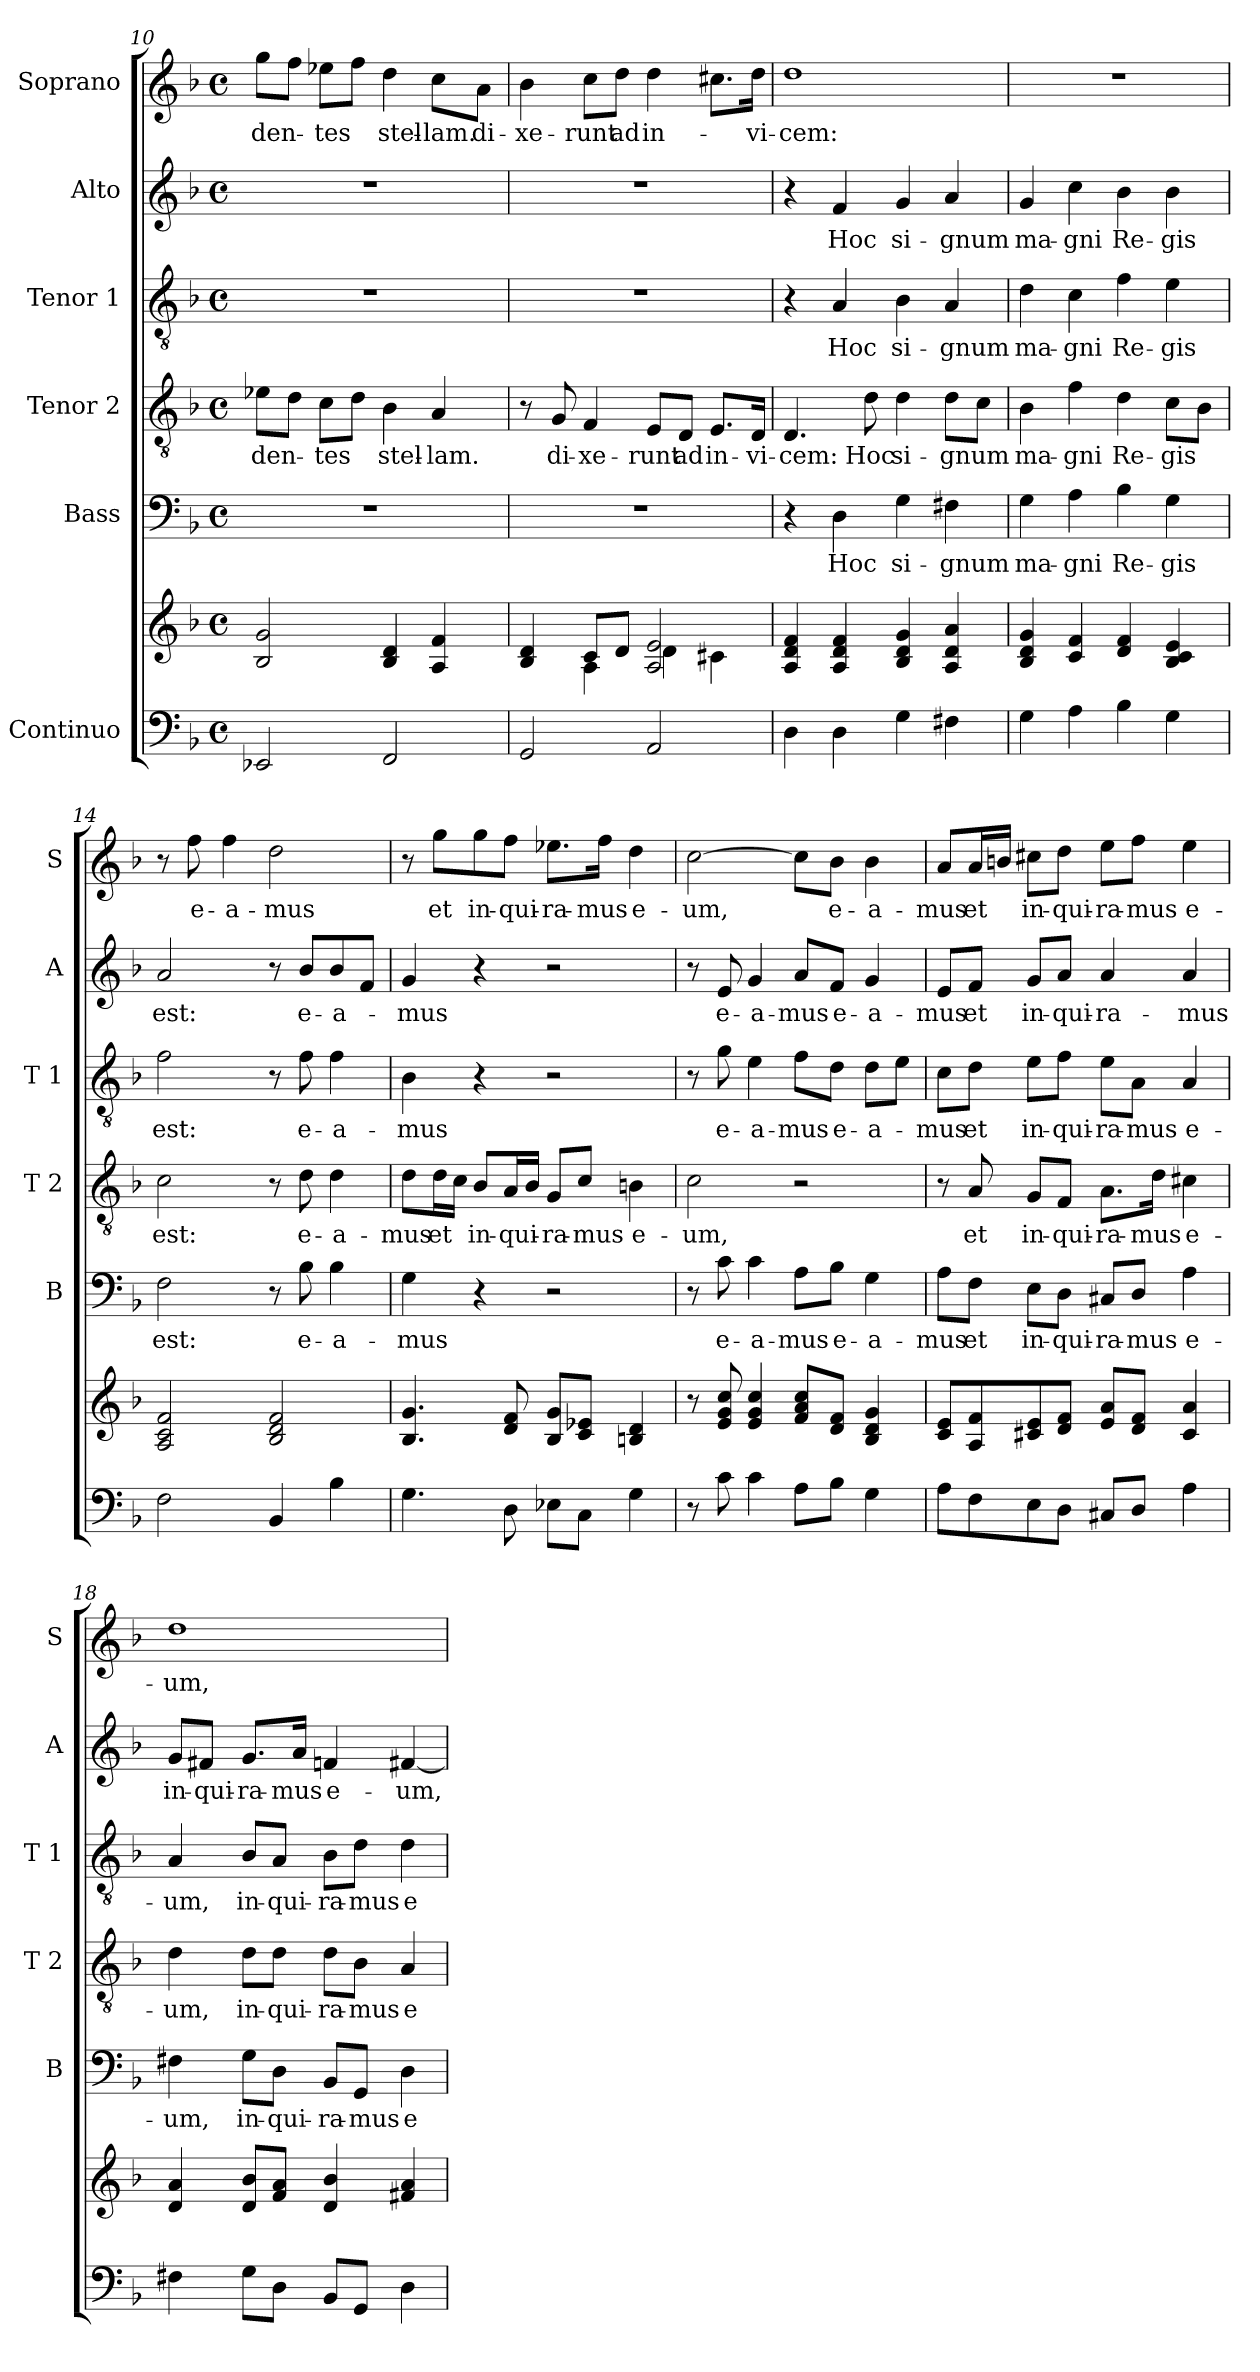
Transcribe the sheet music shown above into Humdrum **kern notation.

**kern	**kern	**kern	**text	**kern	**text	**kern	**text	**kern	**text	**kern	**text
*part6	*part6	*part5	*part5	*part4	*part4	*part3	*part3	*part2	*part2	*part1	*part1
*staff7	*staff6	*staff5	*staff5	*staff4	*staff4	*staff3	*staff3	*staff2	*staff2	*staff1	*staff1
*I"Continuo	*	*I"Bass	*	*I"Tenor 2	*	*I"Tenor 1	*	*I"Alto	*	*I"Soprano	*
*	*	*I'B	*	*I'T 2	*	*I'T 1	*	*I'A	*	*I'S	*
*clefF4	*clefG2	*clefF4	*	*clefGv2	*	*clefGv2	*	*clefG2	*	*clefG2	*
*k[b-]	*k[b-]	*k[b-]	*	*k[b-]	*	*k[b-]	*	*k[b-]	*	*k[b-]	*
*F:	*F:	*F:	*	*F:	*	*F:	*	*F:	*	*F:	*
*M4/4	*M4/4	*M4/4	*	*M4/4	*	*M4/4	*	*M4/4	*	*M4/4	*
*met(c)	*met(c)	*met(c)	*	*met(c)	*	*met(c)	*	*met(c)	*	*met(c)	*
=10	=10	=10	=10	=10	=10	=10	=10	=10	=10	=10	=10
!	!	!	!	!	!LO:LY:b	!	!	!	!	!	!LO:LY:b
2EE-X/	2B-!/ 2g!/	1r	.	8e-X\L	-den-	1r	.	1r	.	8gg\L	-den-
.	.	.	.	8d\J	.	.	.	.	.	8ff\J	.
!	!	!	!	!	!LO:LY:b	!	!	!	!	!	!LO:LY:b
.	.	.	.	8c\L	-tes	.	.	.	.	8ee-X\L	-tes
.	.	.	.	8d\J	.	.	.	.	.	8ff\J	.
!	!	!	!	!	!LO:LY:b	!	!	!	!	!	!LO:LY:b
2FF/	4B-!/ 4d!/	.	.	4B-\	stel-	.	.	.	.	4dd\	stel-
!	!	!	!	!	!LO:LY:b	!	!	!	!	!	!LO:LY:b
.	4A!/ 4f!/	.	.	4A/	-lam.	.	.	.	.	8cc\L	-lam.
!	!	!	!	!	!	!	!	!	!	!	!LO:LY:b
.	.	.	.	.	.	.	.	.	.	8a\J	di-
!!LO:PB:g=z
=11	=11	=11	=11	=11	=11	=11	=11	=11	=11	=11	=11
*	*^	*	*	*	*	*	*	*	*	*	*
!	!	!	!	!	!	!	!	!	!	!	!	!LO:LY:b
2GG/	4B-!/ 4d!/	4ryy	1r	.	8r	.	1r	.	1r	.	4b-\	-xe-
!	!	!	!	!	!	!LO:LY:b	!	!	!	!	!	!
.	.	.	.	.	8G/	di-	.	.	.	.	.	.
!	!	!	!	!	!	!LO:LY:b	!	!	!	!	!	!LO:LY:b
.	8c!/L	4A!\	.	.	4F/	-xe-	.	.	.	.	8cc\L	-runt
!	!	!	!	!	!	!	!	!	!	!	!	!LO:LY:b
.	8d!/J	.	.	.	.	.	.	.	.	.	8dd\J	ad
!	!	!	!	!	!	!LO:LY:b	!	!	!	!	!	!LO:LY:b
2AA/	2A!/ 2e!/	4d!\	.	.	8E/L	-runt	.	.	.	.	4dd\	in-
!	!	!	!	!	!	!LO:LY:b	!	!	!	!	!	!
.	.	.	.	.	8D/J	ad	.	.	.	.	.	.
!	!	!	!	!	!	!LO:LY:b	!	!	!	!	!	!
.	.	4c#X!\	.	.	8.E/L	in-	.	.	.	.	8.cc#X\L	.
!	!	!	!	!	!	!LO:LY:b	!	!	!	!	!	!LO:LY:b
.	.	.	.	.	16D/Jk	-vi-	.	.	.	.	16dd\Jk	-vi-
*	*v	*v	*	*	*	*	*	*	*	*	*	*
=12	=12	=12	=12	=12	=12	=12	=12	=12	=12	=12	=12
!	!	!	!	!	!LO:LY:b	!	!	!	!	!	!LO:LY:b
4D\	4A!/ 4d!/ 4f!/	4r	.	4.D/	-cem:	4r	.	4r	.	1dd	-cem:
!	!	!	!LO:LY:b	!	!	!	!LO:LY:b	!	!LO:LY:b	!	!
4D\	4A!/ 4d!/ 4f!/	4D\	Hoc	.	.	4A/	Hoc	4f/	Hoc	.	.
!	!	!	!	!	!LO:LY:b	!	!	!	!	!	!
.	.	.	.	8d\	Hoc	.	.	.	.	.	.
!	!	!	!LO:LY:b	!	!LO:LY:b	!	!LO:LY:b	!	!LO:LY:b	!	!
4G\	4B-!/ 4d!/ 4g!/	4G\	si-	4d\	si-	4B-\	si-	4g/	si-	.	.
!	!	!	!LO:LY:b	!	!LO:LY:b	!	!LO:LY:b	!	!LO:LY:b	!	!
4F#X\	4A!/ 4d!/ 4a!/	4F#X\	-gnum	8d\L	-gnum	4A/	-gnum	4a/	-gnum	.	.
.	.	.	.	8c\J	.	.	.	.	.	.	.
=13	=13	=13	=13	=13	=13	=13	=13	=13	=13	=13	=13
!	!	!	!LO:LY:b	!	!LO:LY:b	!	!LO:LY:b	!	!LO:LY:b	!	!
4G\	4B-!/ 4d!/ 4g!/	4G\	ma-	4B-\	ma-	4d\	ma-	4g/	ma-	1r	.
!	!	!	!LO:LY:b	!	!LO:LY:b	!	!LO:LY:b	!	!LO:LY:b	!	!
4A\	4c!/ 4f!/	4A\	-gni	4f\	-gni	4c\	-gni	4cc\	-gni	.	.
!	!	!	!LO:LY:b	!	!LO:LY:b	!	!LO:LY:b	!	!LO:LY:b	!	!
4B-\	4d!/ 4f!/	4B-\	Re-	4d\	Re-	4f\	Re-	4b-\	Re-	.	.
!	!	!	!LO:LY:b	!	!LO:LY:b	!	!LO:LY:b	!	!LO:LY:b	!	!
4G\	4B-!/ 4c!/ 4e!/	4G\	-gis	8c\L	-gis	4e\	-gis	4b-\	-gis	.	.
.	.	.	.	8B-\J	.	.	.	.	.	.	.
=14	=14	=14	=14	=14	=14	=14	=14	=14	=14	=14	=14
!	!	!	!LO:LY:b	!	!LO:LY:b	!	!LO:LY:b	!	!LO:LY:b	!	!
2F\	2A!/ 2c!/ 2f!/	2F\	est:	2c\	est:	2f\	est:	2a/	est:	8r	.
!	!	!	!	!	!	!	!	!	!	!	!LO:LY:b
.	.	.	.	.	.	.	.	.	.	8ff\	e-
!	!	!	!	!	!	!	!	!	!	!	!LO:LY:b
.	.	.	.	.	.	.	.	.	.	4ff\	-a-
!	!	!	!	!	!	!	!	!	!	!	!LO:LY:b
4BB-/	2B-!/ 2d!/ 2f!/	8r	.	8r	.	8r	.	8r	.	2dd\	-mus
!	!	!	!LO:LY:b	!	!LO:LY:b	!	!LO:LY:b	!	!LO:LY:b	!	!
.	.	8B-\	e-	8d\	e-	8f\	e-	8b-/L	e-	.	.
!	!	!	!LO:LY:b	!	!LO:LY:b	!	!LO:LY:b	!	!LO:LY:b	!	!
4B-\	.	4B-\	-a-	4d\	-a-	4f\	-a-	8b-/	-a-	.	.
.	.	.	.	.	.	.	.	8f/J	.	.	.
=15	=15	=15	=15	=15	=15	=15	=15	=15	=15	=15	=15
!	!	!	!LO:LY:b	!	!LO:LY:b	!	!LO:LY:b	!	!LO:LY:b	!	!
4.G\	4.B-!/ 4.g!/	4G\	-mus	8d\L	-mus	4B-\	-mus	4g/	-mus	8r	.
!	!	!	!	!	!LO:LY:b	!	!	!	!	!	!LO:LY:b
.	.	.	.	16d\L	et	.	.	.	.	8gg\L	et
.	.	.	.	16c\JJ	.	.	.	.	.	.	.
!	!	!	!	!	!LO:LY:b	!	!	!	!	!	!LO:LY:b
.	.	4r	.	8B-/L	in-	4r	.	4r	.	8gg\	in-
!	!	!	!	!	!LO:LY:b	!	!	!	!	!	!LO:LY:b
8D\	8d!/ 8f!/	.	.	16A/L	-qui-	.	.	.	.	8ff\J	-qui-
.	.	.	.	16B-/JJ	.	.	.	.	.	.	.
!	!	!	!	!	!LO:LY:b	!	!	!	!	!	!LO:LY:b
8E-X\L	8B-!/ 8g!/L	2r	.	8G/L	-ra-	2r	.	2r	.	8.ee-X\L	-ra-
!	!	!	!	!	!LO:LY:b	!	!	!	!	!	!
8C\J	8c!/ 8e-X!/J	.	.	8c/J	-mus	.	.	.	.	.	.
!	!	!	!	!	!	!	!	!	!	!	!LO:LY:b
.	.	.	.	.	.	.	.	.	.	16ff\Jk	-mus
!	!	!	!	!	!LO:LY:b	!	!	!	!	!	!LO:LY:b
4G\	4Bn!/ 4d!/	.	.	4Bn\	e-	.	.	.	.	4dd\	e-
!!LO:LB:g=z
=16	=16	=16	=16	=16	=16	=16	=16	=16	=16	=16	=16
!	!	!	!	!	!LO:LY:b	!	!	!	!	!	!LO:LY:b
8r	8r	8r	.	2c\	-um,	8r	.	8r	.	[2cc\	-um,
!	!	!	!LO:LY:b	!	!	!	!LO:LY:b	!	!LO:LY:b	!	!
8c\	8e!/ 8g!/ 8cc!/	8c\	e-	.	.	8g\	e-	8e/	e-	.	.
!	!	!	!LO:LY:b	!	!	!	!LO:LY:b	!	!LO:LY:b	!	!
4c\	4e!/ 4g!/ 4cc!/	4c\	-a-	.	.	4e\	-a-	4g/	-a-	.	.
!	!	!	!LO:LY:b	!	!	!	!LO:LY:b	!	!LO:LY:b	!	!
8A\L	8f!/ 8a!/ 8cc!/L	8A\L	-mus	2r	.	8f\L	-mus	8a/L	-mus	8cc\L]	.
!	!	!	!LO:LY:b	!	!	!	!LO:LY:b	!	!LO:LY:b	!	!LO:LY:b
8B-\J	8d!/ 8f!/J	8B-\J	e-	.	.	8d\J	e-	8f/J	e-	8b-\J	e-
!	!	!	!LO:LY:b	!	!	!	!LO:LY:b	!	!LO:LY:b	!	!LO:LY:b
4G\	4B-!/ 4d!/ 4g!/	4G\	-a-	.	.	8d\L	-a-	4g/	-a-	4b-\	-a-
.	.	.	.	.	.	8e\J	.	.	.	.	.
=17	=17	=17	=17	=17	=17	=17	=17	=17	=17	=17	=17
!	!	!	!LO:LY:b	!	!	!	!LO:LY:b	!	!LO:LY:b	!	!LO:LY:b
8A\L	8c!/ 8e!/L	8A\L	-mus	8r	.	8c\L	-mus	8e/L	-mus	8a/L	-mus
!	!	!	!LO:LY:b	!	!LO:LY:b	!	!LO:LY:b	!	!LO:LY:b	!	!LO:LY:b
8F\	8A!/ 8f!/	8F\J	et	8A/	et	8d\J	et	8f/J	et	16a/L	et
.	.	.	.	.	.	.	.	.	.	16bn/JJ	.
!	!	!	!LO:LY:b	!	!LO:LY:b	!	!LO:LY:b	!	!LO:LY:b	!	!LO:LY:b
8E\	8c#X!/ 8e!/	8E\L	in-	8G/L	in-	8e\L	in-	8g/L	in-	8cc#X\L	in-
!	!	!	!LO:LY:b	!	!LO:LY:b	!	!LO:LY:b	!	!LO:LY:b	!	!LO:LY:b
8D\J	8d!/ 8f!/J	8D\J	-qui-	8F/J	-qui-	8f\J	-qui-	8a/J	-qui-	8dd\J	-qui-
!	!	!	!LO:LY:b	!	!LO:LY:b	!	!LO:LY:b	!	!LO:LY:b	!	!LO:LY:b
8C#X/L	8e!/ 8a!/L	8C#X/L	-ra-	8.A\L	-ra-	8e\L	-ra-	4a/	-ra-	8ee\L	-ra-
!	!	!	!LO:LY:b	!	!	!	!LO:LY:b	!	!	!	!LO:LY:b
8D/J	8d!/ 8f!/J	8D/J	-mus	.	.	8A\J	-mus	.	.	8ff\J	-mus
!	!	!	!	!	!LO:LY:b	!	!	!	!	!	!
.	.	.	.	16d\Jk	-mus	.	.	.	.	.	.
!	!	!	!LO:LY:b	!	!LO:LY:b	!	!LO:LY:b	!	!LO:LY:b	!	!LO:LY:b
4A\	4c#!/ 4a!/	4A\	e-	4c#X\	e-	4A/	e-	4a/	-mus	4ee\	e-
=18	=18	=18	=18	=18	=18	=18	=18	=18	=18	=18	=18
!	!	!	!LO:LY:b	!	!LO:LY:b	!	!LO:LY:b	!	!LO:LY:b	!	!LO:LY:b
4F#X\	4d!/ 4a!/	4F#X\	-um,	4d\	-um,	4A/	-um,	8g/L	in-	1dd	-um,
!	!	!	!	!	!	!	!	!	!LO:LY:b	!	!
.	.	.	.	.	.	.	.	8f#X/J	-qui-	.	.
!	!	!	!LO:LY:b	!	!LO:LY:b	!	!LO:LY:b	!	!LO:LY:b	!	!
8G\L	8d!/ 8b-!/L	8G\L	in-	8d\L	in-	8B-/L	in-	8.g/L	-ra-	.	.
!	!	!	!LO:LY:b	!	!LO:LY:b	!	!LO:LY:b	!	!	!	!
8D\J	8f!/ 8a!/J	8D\J	-qui-	8d\J	-qui-	8A/J	-qui-	.	.	.	.
!	!	!	!	!	!	!	!	!	!LO:LY:b	!	!
.	.	.	.	.	.	.	.	16a/Jk	-mus	.	.
!	!	!	!LO:LY:b	!	!LO:LY:b	!	!LO:LY:b	!	!LO:LY:b	!	!
8BB-/L	4d!/ 4b-!/	8BB-/L	-ra-	8d\L	-ra-	8B-\L	-ra-	4fn/	e-	.	.
!	!	!	!LO:LY:b	!	!LO:LY:b	!	!LO:LY:b	!	!	!	!
8GG/J	.	8GG/J	-mus	8B-\J	-mus	8d\J	-mus	.	.	.	.
!	!	!	!LO:LY:b	!	!LO:LY:b	!	!LO:LY:b	!	!LO:LY:b	!	!
4D\	4f#X!/ 4a!/	4D\	e-	4A/	e-	4d\	e-	[4f#X/	-um,	.	.
=	=	=	=	=	=	=	=	=	=	=	=
*-	*-	*-	*-	*-	*-	*-	*-	*-	*-	*-	*-
